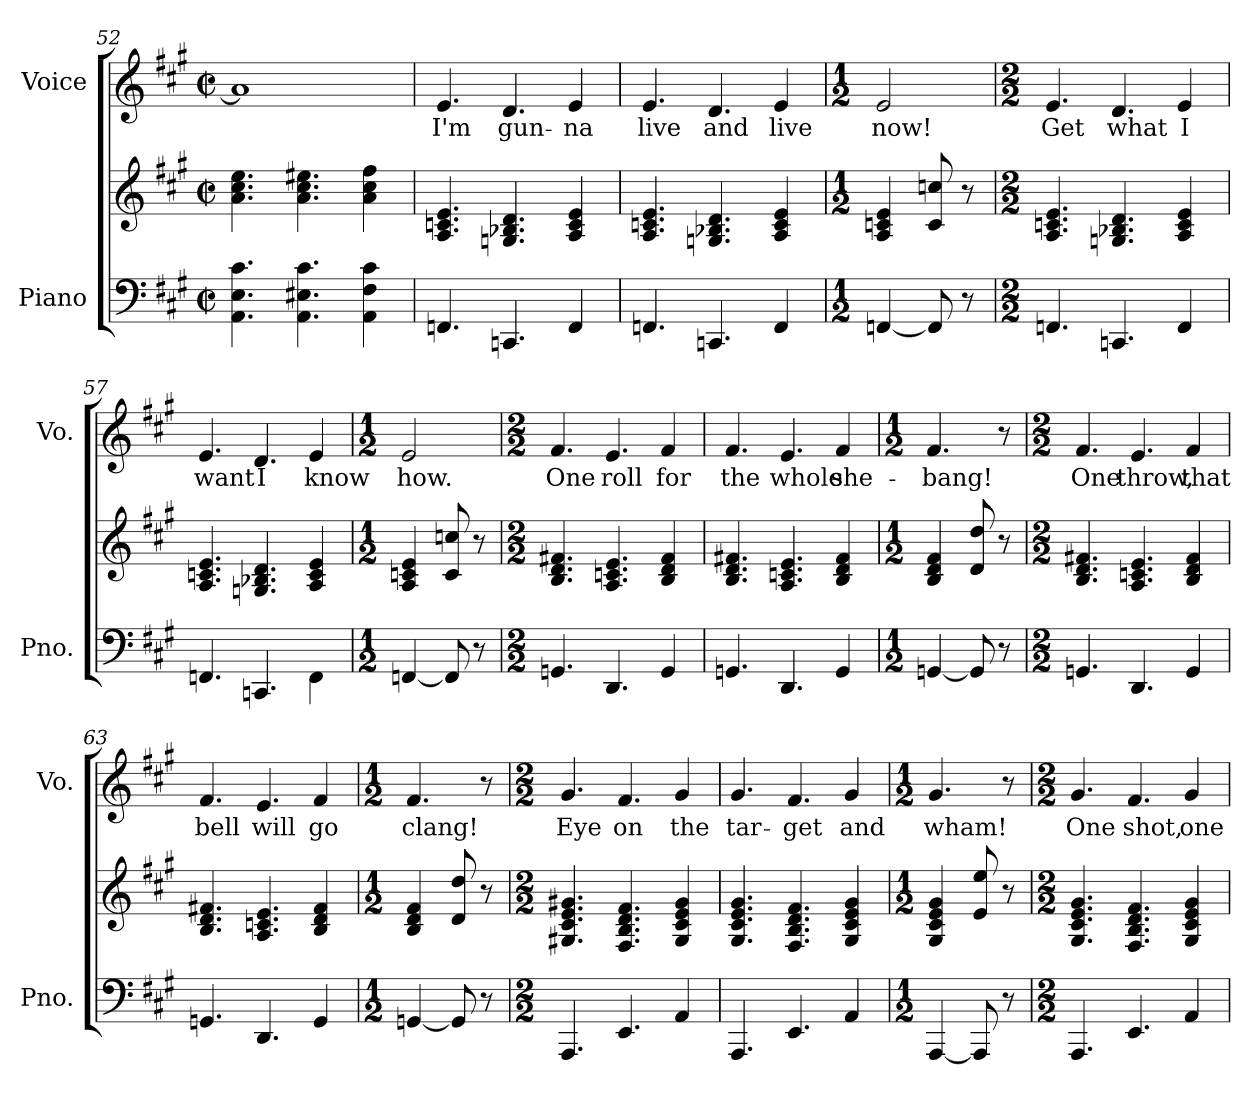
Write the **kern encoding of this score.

**kern	**kern	**kern	**text
*part2	*part2	*part1	*part1
*staff3	*staff2	*staff1	*staff1
*I"Piano	*	*I"Voice	*
*I'Pno.	*	*I'Vo.	*
!!LO:LB:g=z
*clefF4	*clefG2	*clefG2	*
*k[f#c#g#]	*k[f#c#g#]	*k[f#c#g#]	*
*M2/2	*M2/2	*M2/2	*
*met(c|)	*met(c|)	*met(c|)	*
=52	=52	=52	=52
4.AA\ 4.E\ 4.c#\	4.a\ 4.cc#\ 4.ee\	1a]	.
4.AA\ 4.E#X\ 4.c#\	4.a\ 4.cc#\ 4.ee#X\	.	.
4AA\ 4F#\ 4c#\	4a\ 4cc#\ 4ff#\	.	.
=53	=53	=53	=53
!	!	!	!LO:LY:b
4.FFn/	4.A/ 4.cn/ 4.e/	4.e/	I'm
!	!	!	!LO:LY:b
4.CCn/	4.Gn/ 4.B-X/ 4.d/	4.d/	gun-
!	!	!	!LO:LY:b
4FF/	4A/ 4c/ 4e/	4e/	-na
=54	=54	=54	=54
!	!	!	!LO:LY:b
4.FFn/	4.A/ 4.cn/ 4.e/	4.e/	live
!	!	!	!LO:LY:b
4.CCn/	4.Gn/ 4.B-X/ 4.d/	4.d/	and
!	!	!	!LO:LY:b
4FF/	4A/ 4c/ 4e/	4e/	live
=55	=55	=55	=55
*M1/2	*M1/2	*M1/2	*
!	!	!	!LO:LY:b
[4FFn/	4A/ 4cn/ 4e/	2e/	now!
8FF/]	8c/ 8ccn/	.	.
8r	8r	.	.
=56	=56	=56	=56
*M2/2	*M2/2	*M2/2	*
!	!	!	!LO:LY:b
4.FFn/	4.A/ 4.cn/ 4.e/	4.e/	Get
!	!	!	!LO:LY:b
4.CCn/	4.Gn/ 4.B-X/ 4.d/	4.d/	what
!	!	!	!LO:LY:b
4FF/	4A/ 4c/ 4e/	4e/	I
!!LO:LB:g=z
=57	=57	=57	=57
!	!	!	!LO:LY:b
4.FFn/	4.A/ 4.cn/ 4.e/	4.e/	want
!	!	!	!LO:LY:b
4.CCn/	4.Gn/ 4.B-X/ 4.d/	4.d/	I
!	!	!	!LO:LY:b
4FF\	4A/ 4c/ 4e/	4e/	know
!!LO:PB:g=z
=58	=58	=58	=58
*M1/2	*M1/2	*M1/2	*
!	!	!	!LO:LY:b
[4FFn/	4A/ 4cn/ 4e/	2e/	how.
8FF/]	8c/ 8ccn/	.	.
8r	8r	.	.
=59	=59	=59	=59
*M2/2	*M2/2	*M2/2	*
!	!	!	!LO:LY:b
4.GGn/	4.B/ 4.d/ 4.f#X/	4.f#/	One
!	!	!	!LO:LY:b
4.DD/	4.A/ 4.cn/ 4.e/	4.e/	roll
!	!	!	!LO:LY:b
4GG/	4B/ 4d/ 4f#/	4f#/	for
=60	=60	=60	=60
!	!	!	!LO:LY:b
4.GGn/	4.B/ 4.d/ 4.f#X/	4.f#/	the
!	!	!	!LO:LY:b
4.DD/	4.A/ 4.cn/ 4.e/	4.e/	whole
!	!	!	!LO:LY:b
4GG/	4B/ 4d/ 4f#/	4f#/	she-
=61	=61	=61	=61
*M1/2	*M1/2	*M1/2	*
!	!	!	!LO:LY:b
[4GGn/	4B/ 4d/ 4f#/	4.f#/	-bang!
8GG/]	8d/ 8dd/	.	.
8r	8r	8r	.
=62	=62	=62	=62
*M2/2	*M2/2	*M2/2	*
!	!	!	!LO:LY:b
4.GGn/	4.B/ 4.d/ 4.f#X/	4.f#/	One
!	!	!	!LO:LY:b
4.DD/	4.A/ 4.cn/ 4.e/	4.e/	throw,
!	!	!	!LO:LY:b
4GG/	4B/ 4d/ 4f#/	4f#/	that
!!LO:LB:g=z
=63	=63	=63	=63
!	!	!	!LO:LY:b
4.GGn/	4.B/ 4.d/ 4.f#X/	4.f#/	bell
!	!	!	!LO:LY:b
4.DD/	4.A/ 4.cn/ 4.e/	4.e/	will
!	!	!	!LO:LY:b
4GG/	4B/ 4d/ 4f#/	4f#/	go
!!LO:LB:g=z
=64	=64	=64	=64
*M1/2	*M1/2	*M1/2	*
!	!	!	!LO:LY:b
[4GGn/	4B/ 4d/ 4f#/	4.f#/	clang!
8GG/]	8d/ 8dd/	.	.
8r	8r	8r	.
=65	=65	=65	=65
*M2/2	*M2/2	*M2/2	*
!	!	!	!LO:LY:b
4.AAA/	4.G#X/ 4.c#/ 4.e/ 4.g#X/	4.g#/	Eye
!	!	!	!LO:LY:b
4.EE/	4.F#/ 4.B/ 4.d/ 4.f#/	4.f#/	on
!	!	!	!LO:LY:b
4AA/	4G#/ 4c#/ 4e/ 4g#/	4g#/	the
=66	=66	=66	=66
!	!	!	!LO:LY:b
4.AAA/	4.G#/ 4.c#/ 4.e/ 4.g#/	4.g#/	tar-
!	!	!	!LO:LY:b
4.EE/	4.F#/ 4.B/ 4.d/ 4.f#/	4.f#/	-get
!	!	!	!LO:LY:b
4AA/	4G#/ 4c#/ 4e/ 4g#/	4g#/	and
=67	=67	=67	=67
*M1/2	*M1/2	*M1/2	*
!	!	!	!LO:LY:b
[4AAA/	4G#/ 4c#/ 4e/ 4g#/	4.g#/	wham!
8AAA/]	8e/ 8ee/	.	.
8r	8r	8r	.
=68	=68	=68	=68
*M2/2	*M2/2	*M2/2	*
!	!	!	!LO:LY:b
4.AAA/	4.G#/ 4.c#/ 4.e/ 4.g#/	4.g#/	One
!	!	!	!LO:LY:b
4.EE/	4.F#/ 4.B/ 4.d/ 4.f#/	4.f#/	shot,
!	!	!	!LO:LY:b
4AA/	4G#/ 4c#/ 4e/ 4g#/	4g#/	one
=	=	=	=
*-	*-	*-	*-
